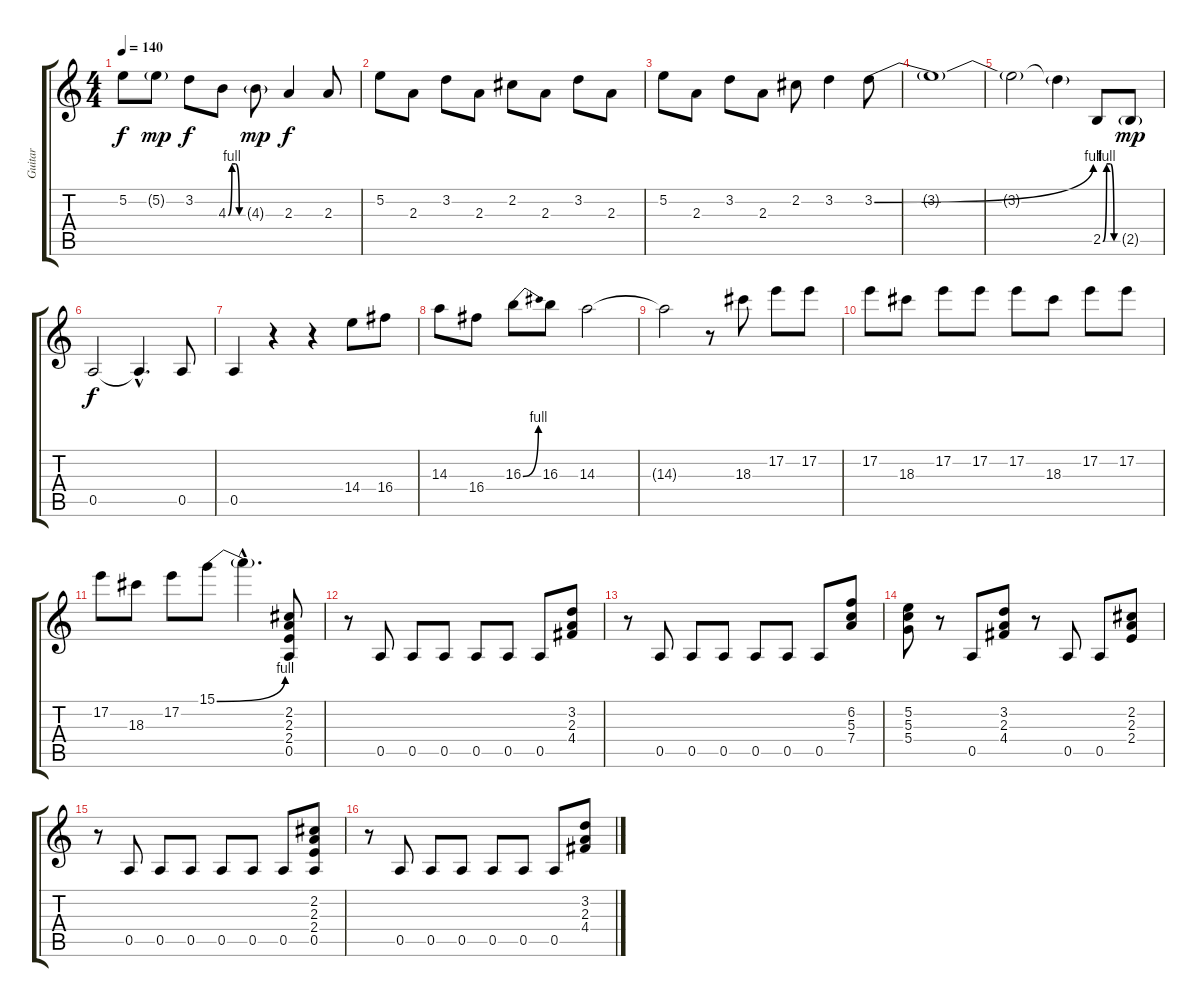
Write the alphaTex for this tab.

\track ("Guitar" "Guitar") {instrument distortionguitar}
\staff {score tabs}
\tuning (E4 B3 G3 D3 A2 E2) {hide}
\ts (4 4)
\tempo 140
\clef g2
\ks c
5.2{t}.8{dy f} 5.2{g}.8{dy mp} 3.2.8{dy f} 4.3{be (custom 0 0 15 4 30 4 45 0 60 0)}.8 4.3{g}.8{dy mp} 2.3.4{dy f} 2.3.8 |
5.2.8 2.3.8 3.2.8 2.3.8 2.2.8 2.3.8 3.2.8 2.3.8 |
5.2.8 2.3.8 3.2.8 2.3.8 2.2.8 3.2.4 3.2{be (bend 0 0 60 4)}.8 |
3.2{t}.1 |
3.2{t}.2 3.2{t}.4 2.5{be (custom 0 0 15 4 30 4 45 0 60 0)}.8 2.5{g}.8{dy mp} |
0.5.2{dy f} 0.5{hac t}.4{d} 0.5.8 |
0.5.4 r.4 r.4 14.4.8 16.4.8 |
14.3.8 16.4.8 16.3{be (bend 0 0 60 4)}.8 16.3.8 14.3.2 |
14.3{t}.2 r.8 18.3.8 17.2.8 17.2.8 |
17.2.8 18.3.8 17.2.8 17.2.8 17.2.8 18.3.8 17.2.8 17.2.8 |
17.2.8 18.3.8 17.2.8 15.1{be (bend 0 0 60 4)}.8 15.1{hac t}.4{d} (2.2 2.3 2.4 0.5).8 |
r.8 0.5.8 0.5.8 0.5.8 0.5.8 0.5.8 0.5.8 (3.2 2.3 4.4).8 |
r.8 0.5.8 0.5.8 0.5.8 0.5.8 0.5.8 0.5.8 (6.2 5.3 7.4).8 |
(5.2 5.3 5.4).8 r.8 0.5.8 (3.2 2.3 4.4).8 r.8 0.5.8 0.5.8 (2.2 2.3 2.4).8 |
r.8 0.5.8 0.5.8 0.5.8 0.5.8 0.5.8 0.5.8 (2.2 2.3 2.4 0.5).8 |
r.8 0.5.8 0.5.8 0.5.8 0.5.8 0.5.8 0.5.8 (3.2 2.3 4.4).8
